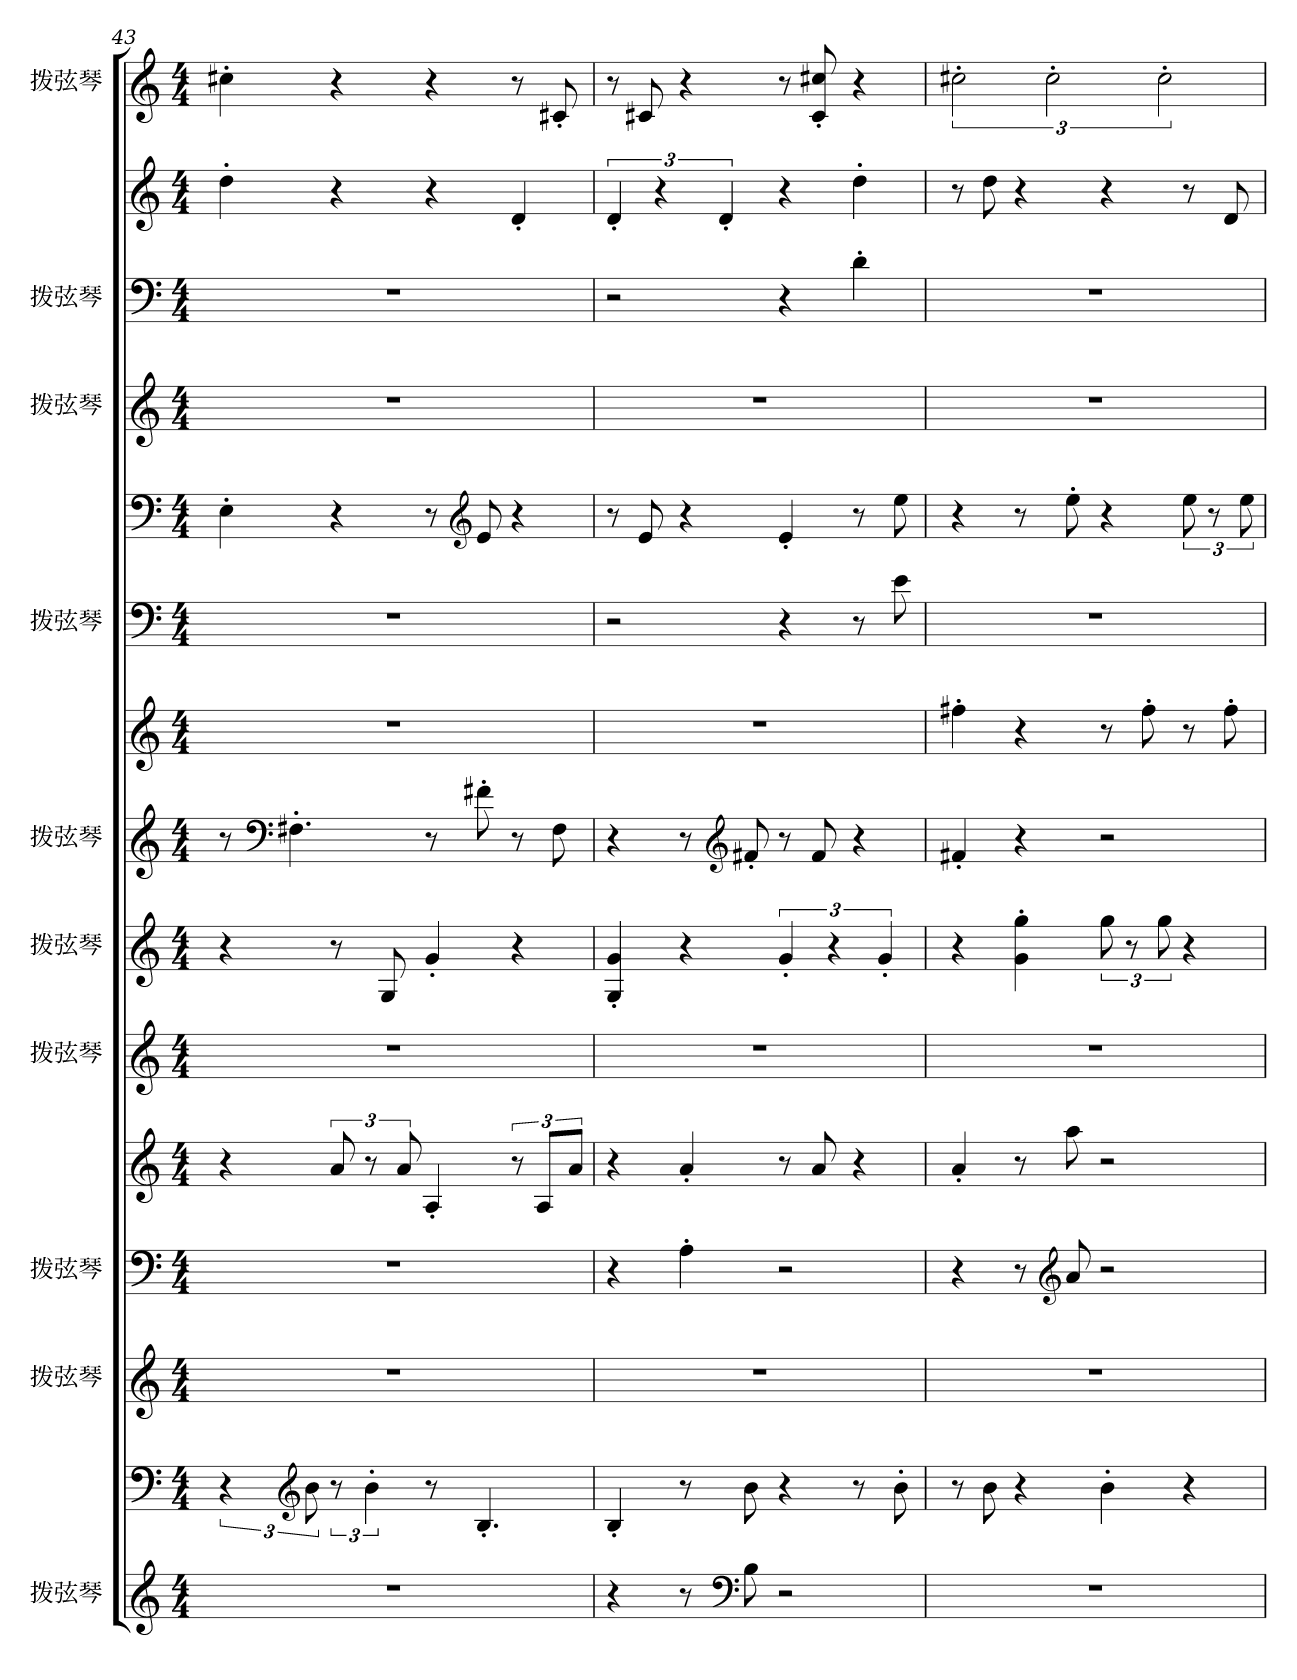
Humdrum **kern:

**kern	**kern	**kern	**kern	**kern	**kern	**kern	**kern	**kern	**kern	**kern	**kern	**kern	**kern	**kern
*part10	*part10	*part9	*part8	*part8	*part7	*part6	*part5	*part5	*part4	*part4	*part3	*part2	*part2	*part1
*staff15	*staff14	*staff13	*staff12	*staff11	*staff10	*staff9	*staff8	*staff7	*staff6	*staff5	*staff4	*staff3	*staff2	*staff1
*I"拨弦琴	*	*I"拨弦琴	*I"拨弦琴	*	*I"拨弦琴	*I"拨弦琴	*I"拨弦琴	*	*I"拨弦琴	*	*I"拨弦琴	*I"拨弦琴	*	*I"拨弦琴
*clefG2	*clefF4	*clefG2	*clefF4	*clefG2	*clefG2	*clefG2	*clefG2	*clefG2	*clefF4	*clefF4	*clefG2	*clefF4	*clefG2	*clefG2
*k[]	*k[]	*k[]	*k[]	*k[]	*k[]	*k[]	*k[]	*k[]	*k[]	*k[]	*k[]	*k[]	*k[]	*k[]
*M4/4	*M4/4	*M4/4	*M4/4	*M4/4	*M4/4	*M4/4	*M4/4	*M4/4	*M4/4	*M4/4	*M4/4	*M4/4	*M4/4	*M4/4
=43	=43	=43	=43	=43	=43	=43	=43	=43	=43	=43	=43	=43	=43	=43
1r	6r	1r	1r	4r	1r	4r	8r	1r	1r	4E'\	1r	1r	4dd'\	4cc#X'\
*	*	*	*	*	*	*	*clefF4	*	*	*	*	*	*	*
.	.	.	.	.	.	.	4.F#X'\	.	.	.	.	.	.	.
*	*clefG2	*	*	*	*	*	*	*	*	*	*	*	*	*
.	12b\	.	.	.	.	.	.	.	.	.	.	.	.	.
.	12r	.	.	12a/	.	8r	.	.	.	4r	.	.	4r	4r
.	6b'\	.	.	12r	.	.	.	.	.	.	.	.	.	.
.	.	.	.	.	.	8G/	.	.	.	.	.	.	.	.
.	.	.	.	12a/	.	.	.	.	.	.	.	.	.	.
.	8r	.	.	4A'/	.	4g'/	8r	.	.	8r	.	.	4r	4r
*	*	*	*	*	*	*	*	*	*	*clefG2	*	*	*	*
.	4.B'/	.	.	.	.	.	8f#X'\	.	.	8e/	.	.	.	.
.	.	.	.	12r	.	4r	8r	.	.	4r	.	.	4d'/	8r
.	.	.	.	12A/L	.	.	.	.	.	.	.	.	.	.
.	.	.	.	.	.	.	8F#\	.	.	.	.	.	.	8c#X'/
.	.	.	.	12a/J	.	.	.	.	.	.	.	.	.	.
!!LO:PB:g=z
=44	=44	=44	=44	=44	=44	=44	=44	=44	=44	=44	=44	=44	=44	=44
4r	4B'/	1r	4r	4r	1r	4G/' 4g/'	4r	1r	2r	8r	1r	2r	6d'/	8r
.	.	.	.	.	.	.	.	.	.	8e/	.	.	.	8c#X/
.	.	.	.	.	.	.	.	.	.	.	.	.	6r	.
8r	8r	.	4A'\	4a'/	.	4r	8r	.	.	4r	.	.	.	4r
.	.	.	.	.	.	.	.	.	.	.	.	.	6d'/	.
*clefF4	*	*	*	*	*	*	*clefG2	*	*	*	*	*	*	*
8B\	8b\	.	.	.	.	.	8f#X'/	.	.	.	.	.	.	.
2r	4r	.	2r	8r	.	6g'/	8r	.	4r	4e'/	.	4r	4r	8r
.	.	.	.	8a/	.	.	8f#/	.	.	.	.	.	.	8c#/' 8cc#X/'
.	.	.	.	.	.	6r	.	.	.	.	.	.	.	.
.	8r	.	.	4r	.	.	4r	.	8r	8r	.	4d'\	4dd'\	4r
.	.	.	.	.	.	6g'/	.	.	.	.	.	.	.	.
.	8b'\	.	.	.	.	.	.	.	8e\	8ee\	.	.	.	.
=45	=45	=45	=45	=45	=45	=45	=45	=45	=45	=45	=45	=45	=45	=45
1r	8r	1r	4r	4a'/	1r	4r	4f#X'/	4ff#X'\	1r	4r	1r	1r	8r	3cc#X'\
.	8b\	.	.	.	.	.	.	.	.	.	.	.	8dd\	.
.	4r	.	8r	8r	.	4g\' 4gg\'	4r	4r	.	8r	.	.	4r	.
.	.	.	.	.	.	.	.	.	.	.	.	.	.	3cc#'\
*	*	*	*clefG2	*	*	*	*	*	*	*	*	*	*	*
.	.	.	8a/	8aa\	.	.	.	.	.	8ee'\	.	.	.	.
.	4b'\	.	2r	2r	.	12gg\	2r	8r	.	4r	.	.	4r	.
.	.	.	.	.	.	12r	.	.	.	.	.	.	.	.
.	.	.	.	.	.	.	.	8ff#'\	.	.	.	.	.	.
.	.	.	.	.	.	12gg\	.	.	.	.	.	.	.	3cc#'\
.	4r	.	.	.	.	4r	.	8r	.	12ee\	.	.	8r	.
.	.	.	.	.	.	.	.	.	.	12r	.	.	.	.
.	.	.	.	.	.	.	.	8ff#'\	.	.	.	.	8d/	.
.	.	.	.	.	.	.	.	.	.	12ee\	.	.	.	.
=	=	=	=	=	=	=	=	=	=	=	=	=	=	=
*-	*-	*-	*-	*-	*-	*-	*-	*-	*-	*-	*-	*-	*-	*-
